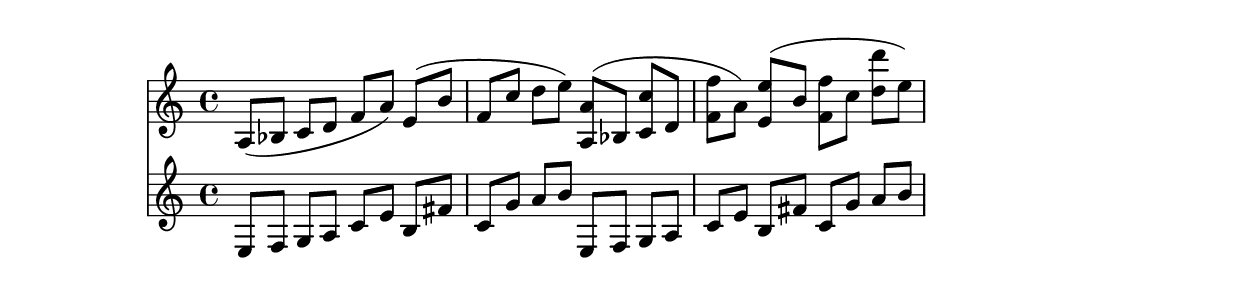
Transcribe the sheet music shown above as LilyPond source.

\version "2.19.82"
\language "english"

\header {
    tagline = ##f
}

\layout {}

\paper {}

\score {
    <<
        {
            a8
            [
            (
            bf8
            ]
            c'8
            [
            d'8
            ]
            f'8
            [
            a'8
            ]
            )
            e'8
            [
            (
            b'8
            ]
            f'8
            [
            c''8
            ]
            d''8
            [
            e''8
            ]
            )
            <a a'>8
            [
            (
            <bf>8
            ]
            <c' c''>8
            [
            <d'>8
            ]
            <f' f''>8
            [
            <a'>8
            ]
            )
            <e' e''>8
            [
            (
            <b'>8
            ]
            <f' f''>8
            [
            <c''>8
            ]
            <d'' d'''>8
            [
            <e''>8
            ]
            )
        }
        {
            <e>8
            [
            <f>8
            ]
            <g>8
            [
            <a>8
            ]
            <c'>8
            [
            <e'>8
            ]
            <b>8
            [
            <fs'>8
            ]
            <c'>8
            [
            <g'>8
            ]
            <a'>8
            [
            <b'>8
            ]
            <e>8
            [
            <f>8
            ]
            <g>8
            [
            <a>8
            ]
            <c'>8
            [
            <e'>8
            ]
            <b>8
            [
            <fs'>8
            ]
            <c'>8
            [
            <g'>8
            ]
            <a'>8
            [
            <b'>8
            ]
        }
    >>
}